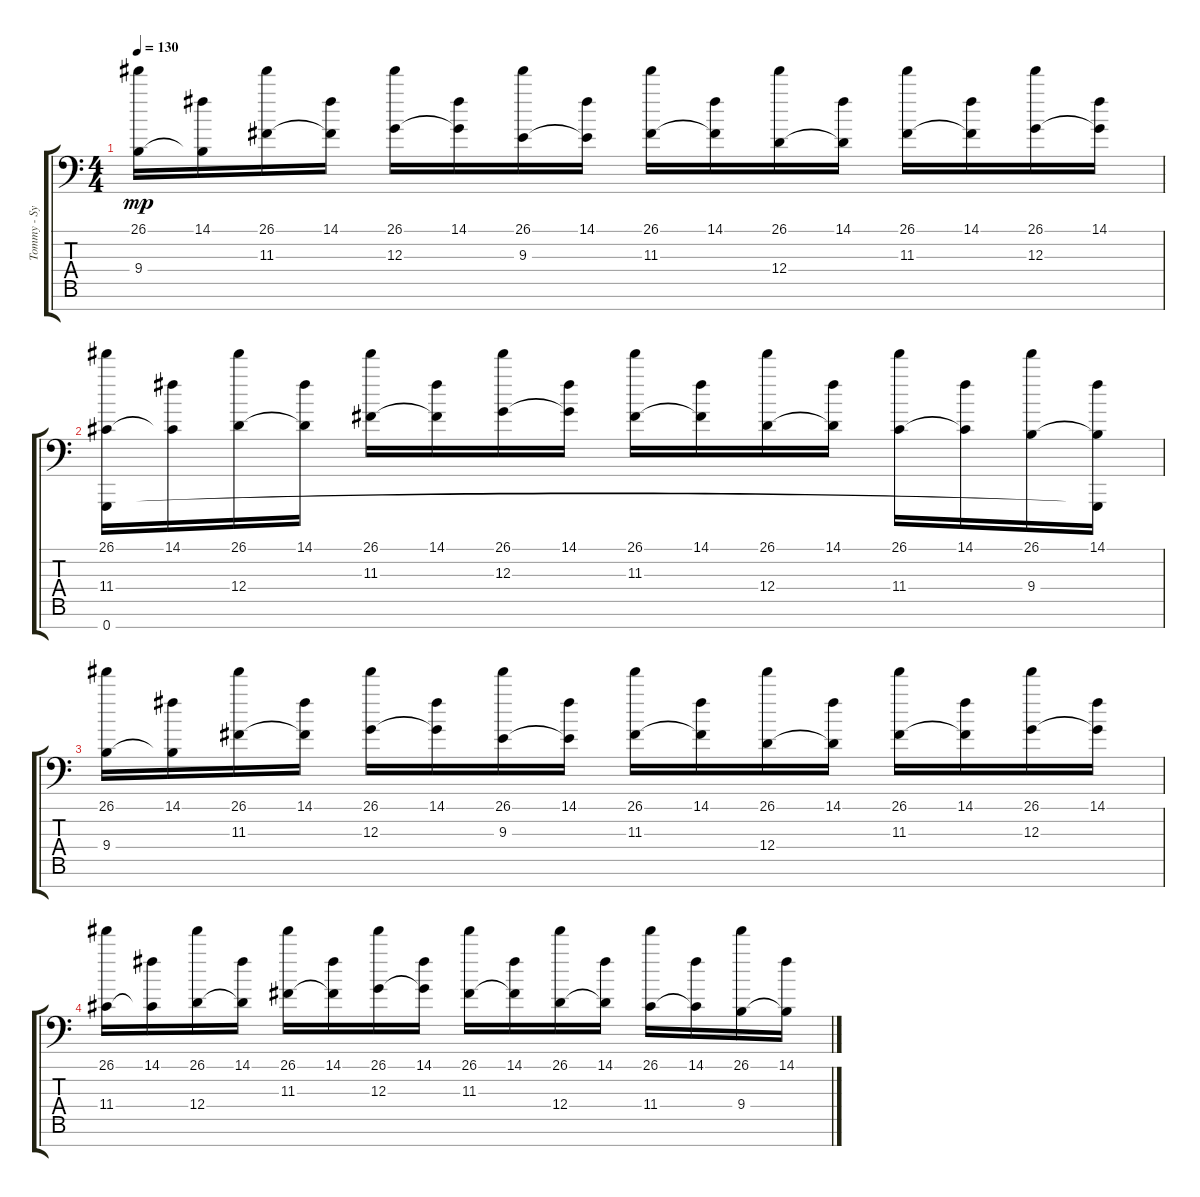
\track ("Tommy - Synth" "Tommy - Sy") {instrument harpsichord}
\staff {score tabs}
\tuning (E4 B3 G3 D3 A2 E2 G1) {hide}
\ts (4 4)
\tempo 130
\clef f4
\ks c
(26.1 9.4).16{dy mp volume 2 instrument harpsichord} (14.1 9.4{t}).16{volume 14} (26.1 11.3).16 (14.1 11.3{t}).16 (26.1 12.3).16 (14.1 12.3{t}).16 (26.1 9.3).16 (14.1 9.3{t}).16 (26.1 11.3).16 (14.1 11.3{t}).16 (26.1 12.4).16 (14.1 12.4{t}).16 (26.1 11.3).16 (14.1 11.3{t}).16 (26.1 12.3).16 (14.1 12.3{t}).16 |
(26.1 11.4 0.7).16 (14.1 11.4{t}).16 (26.1 12.4).16 (14.1 12.4{t}).16 (26.1 11.3).16 (14.1 11.3{t}).16 (26.1 12.3).16 (14.1 12.3{t}).16 (26.1 11.3).16 (14.1 11.3{t}).16 (26.1 12.4).16 (14.1 12.4{t}).16 (26.1 11.4).16 (14.1 11.4{t}).16 (26.1 9.4).16 (14.1 9.4{t} 0.7{t}).16 |
(26.1 9.4).16 (14.1 9.4{t}).16 (26.1 11.3).16 (14.1 11.3{t}).16 (26.1 12.3).16 (14.1 12.3{t}).16 (26.1 9.3).16 (14.1 9.3{t}).16 (26.1 11.3).16 (14.1 11.3{t}).16 (26.1 12.4).16 (14.1 12.4{t}).16 (26.1 11.3).16 (14.1 11.3{t}).16 (26.1 12.3).16 (14.1 12.3{t}).16 |
(26.1 11.4).16 (14.1 11.4{t}).16 (26.1 12.4).16 (14.1 12.4{t}).16 (26.1 11.3).16 (14.1 11.3{t}).16 (26.1 12.3).16 (14.1 12.3{t}).16 (26.1 11.3).16 (14.1 11.3{t}).16 (26.1 12.4).16 (14.1 12.4{t}).16 (26.1 11.4).16 (14.1 11.4{t}).16 (26.1 9.4).16 (14.1 9.4{t}).16
